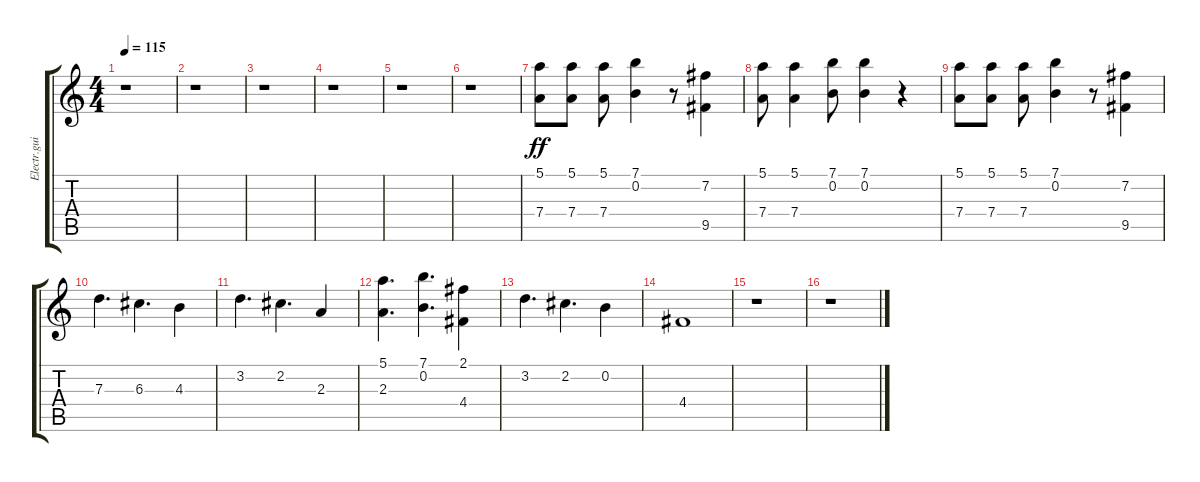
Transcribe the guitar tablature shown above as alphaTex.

\track ("Electr.guitar (Muted" "Electr.gui") {instrument electricguitarmuted}
\staff {score tabs}
\tuning (E4 B3 G3 D3 A2 E2) {hide}
\ts (4 4)
\tempo 115
\clef g2
\ks c
r.1{dy ff} |
r.1 |
r.1 |
r.1 |
r.1 |
r.1 |
(5.1 7.4).8 (5.1 7.4).8 (5.1 7.4).8 (7.1 0.2).4 r.8 (7.2 9.5).4 |
(5.1 7.4).8 (5.1 7.4).4 (7.1 0.2).8 (7.1 0.2).4 r.4 |
(5.1 7.4).8 (5.1 7.4).8 (5.1 7.4).8 (7.1 0.2).4 r.8 (7.2 9.5).4 |
7.3.4{d} 6.3.4{d} 4.3.4 |
3.2.4{d} 2.2.4{d} 2.3.4 |
(5.1 2.3).4{d} (7.1 0.2).4{d} (2.1 4.4).4 |
3.2.4{d} 2.2.4{d} 0.2.4 |
4.4.1 |
r.1 |
r.1
